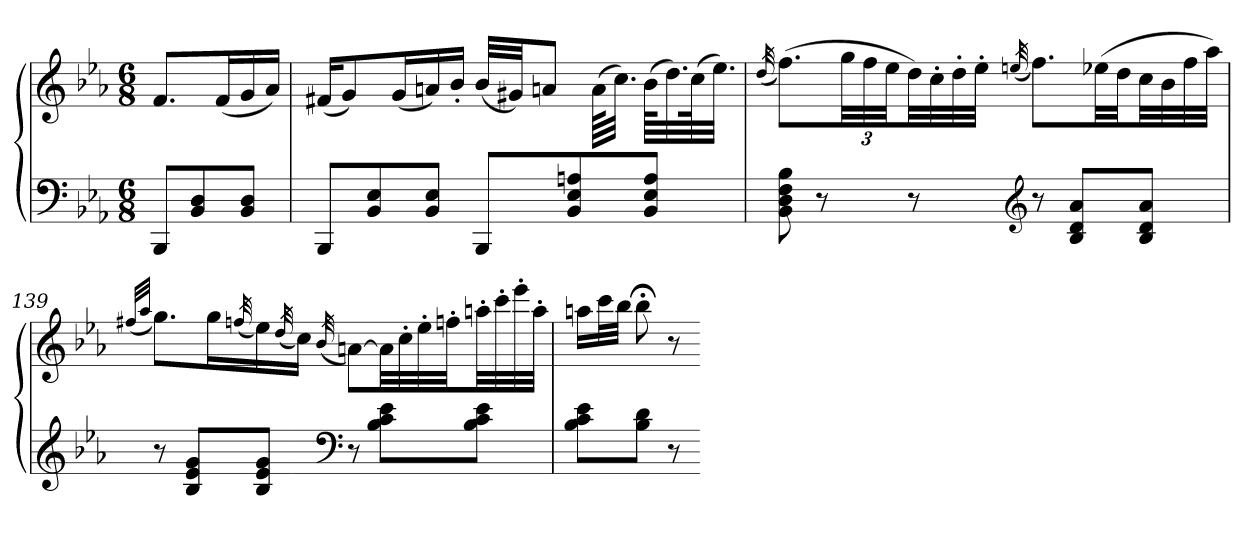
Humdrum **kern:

**kern	**kern
*part1	*part1
*staff2	*staff1
*clefF4	*clefG2
*k[b-e-a-]	*k[b-e-a-]
*E-:	*E-:
*M6/8	*M6/8
=	=
8BBB-L	8.fL
8BB- 8D	.
.	(16fL
8BB- 8DJ	16g
.	16a-JJ)
=137	=137
8BBB-L	(16f#XKL
.	8g)
8BB- 8E-	.
.	(16gL
8BB- 8E-J	16an)
.	16b-'JJ
8BBB-L	(32b-LLL
.	32g#XJJ)
.	8anJ
8BB- 8E- 8An	.
.	(64aKLLL
.	32.ccJJJ)
8BB- 8E- 8AJ	(64b-KLLL
.	32.dd)
.	(64ccK
.	32.ee-JJJ)
=138	=138
.	(32qdd
8BB- 8D 8F 8B-	(8.ffL)
8r	.
.	48ggLL
.	48ff
.	48ee-JJ
8r	32ddLL)
.	32cc'
.	32dd'
.	32ee-'JJJ
*clefG2	*
.	(32qeen
8r	8.ffL)
8B- 8d 8a-L	.
.	(32ee-XLL
.	32ddJJ
8B- 8d 8a-J	32ccLL
.	32b-
.	32ff
.	32aa-JJJ)
=139	=139
.	(32qff#XLLL
.	32qaa-JJJ
8r	8.ggL)
8B- 8e- 8gL	.
.	16ggL
.	(32qffn
8B- 8e- 8gJ	16ee-)
.	(32qdd
.	16ccJJ)
*clefF4	*
.	(32qb-
8r	[8anL)
8B- 8c 8e-L	32aLL]
.	32cc'
.	32ee-'
.	32ffn'JJ
8B- 8c 8e-J	32aan'LL
.	32ccc'
.	32eee-'
.	32aa'JJJ
=140	=140
8B- 8c 8e-L	16aanLL
.	32cccL
.	32bb-JJJ
8B- 8dJ	8bb-;<
8r	8r
=-	=-
*-	*-
